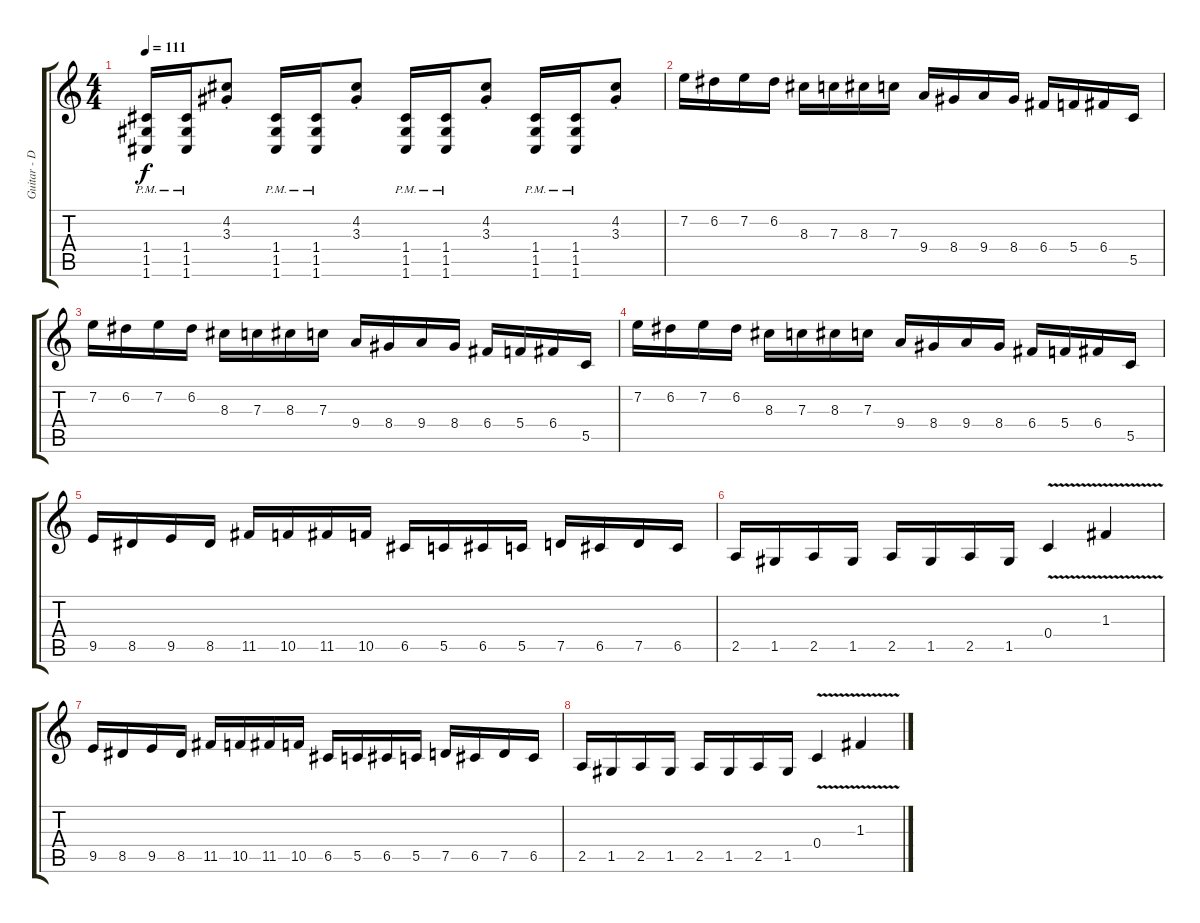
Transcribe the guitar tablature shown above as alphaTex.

\track ("Guitar - Daron" "Guitar - D") {instrument distortionguitar}
\staff {score tabs}
\tuning (D4 A3 F3 C3 G2 C2) {hide}
\ts (4 4)
\tempo 111
\clef g2
\ks c
(1.4{pm} 1.5{pm} 1.6{pm}).16{dy f} (1.4{pm} 1.5{pm} 1.6{pm}).16 (4.2{st} 3.3{st}).8 (1.4{pm} 1.5{pm} 1.6{pm}).16 (1.4{pm} 1.5{pm} 1.6{pm}).16 (4.2{st} 3.3{st}).8 (1.4{pm} 1.5{pm} 1.6{pm}).16 (1.4{pm} 1.5{pm} 1.6{pm}).16 (4.2{st} 3.3{st}).8 (1.4{pm} 1.5{pm} 1.6{pm}).16 (1.4{pm} 1.5{pm} 1.6{pm}).16 (4.2{st} 3.3{st}).8 |
7.2.16 6.2.16 7.2.16 6.2.16 8.3.16 7.3.16 8.3.16 7.3.16 9.4.16 8.4.16 9.4.16 8.4.16 6.4.16 5.4.16 6.4.16 5.5.16 |
7.2.16 6.2.16 7.2.16 6.2.16 8.3.16 7.3.16 8.3.16 7.3.16 9.4.16 8.4.16 9.4.16 8.4.16 6.4.16 5.4.16 6.4.16 5.5.16 |
7.2.16 6.2.16 7.2.16 6.2.16 8.3.16 7.3.16 8.3.16 7.3.16 9.4.16 8.4.16 9.4.16 8.4.16 6.4.16 5.4.16 6.4.16 5.5.16 |
9.5.16 8.5.16 9.5.16 8.5.16 11.5.16 10.5.16 11.5.16 10.5.16 6.5.16 5.5.16 6.5.16 5.5.16 7.5.16 6.5.16 7.5.16 6.5.16 |
2.5.16 1.5.16 2.5.16 1.5.16 2.5.16 1.5.16 2.5.16 1.5.16 0.4{v}.4 1.3{v}.4 |
9.5.16 8.5.16 9.5.16 8.5.16 11.5.16 10.5.16 11.5.16 10.5.16 6.5.16 5.5.16 6.5.16 5.5.16 7.5.16 6.5.16 7.5.16 6.5.16 |
2.5.16 1.5.16 2.5.16 1.5.16 2.5.16 1.5.16 2.5.16 1.5.16 0.4{v}.4 1.3{v}.4
